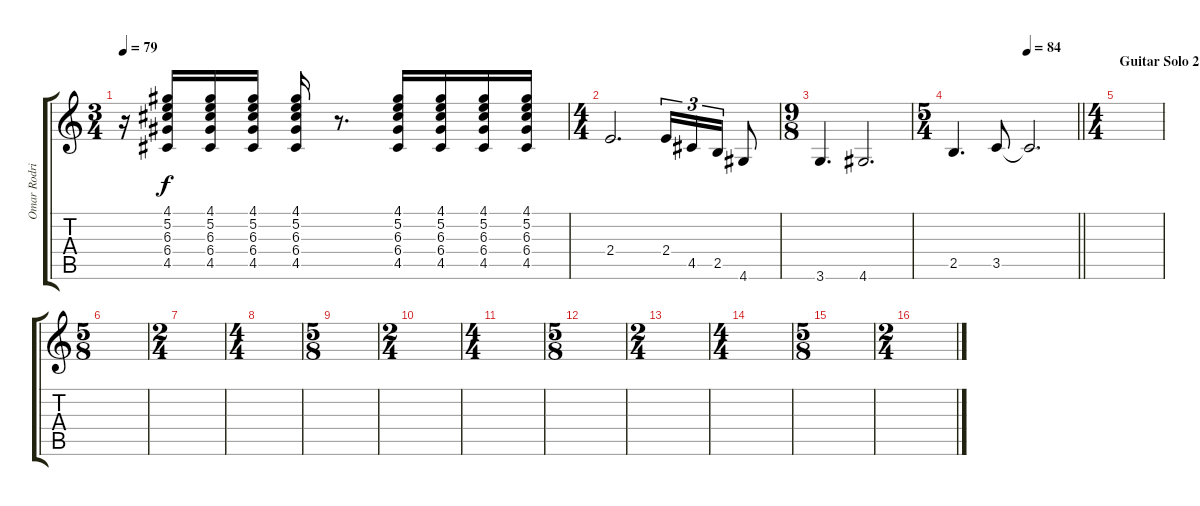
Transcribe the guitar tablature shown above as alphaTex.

\track ("Omar Rodriguez-Lopez" "Omar Rodri") {instrument distortionguitar}
\staff {score tabs}
\tuning (E4 B3 G3 D3 A2 E2) {hide}
\ts (3 4)
\tempo 79
\clef g2
\ks c
r.16{dy f} (4.1 5.2 6.3 6.4 4.5).16 (4.1 5.2 6.3 6.4 4.5).16 (4.1 5.2 6.3 6.4 4.5).16 (4.1 5.2 6.3 6.4 4.5).16 r.8{d} (4.1 5.2 6.3 6.4 4.5).16 (4.1 5.2 6.3 6.4 4.5).16 (4.1 5.2 6.3 6.4 4.5).16 (4.1 5.2 6.3 6.4 4.5).16 |
\ts (4 4)
2.4.2{d volume 11} 2.4.16{tu (3 2)} 4.5.16{tu (3 2)} 2.5.16{tu (3 2)} 4.6.8 |
\ts (9 8)
3.6.4{d} 4.6.2{d} |
\ts (5 4)
\tempo (84 0.6)
\barLineRight lightlight
2.5.4{d} 3.5.8 3.5{t}.2{d} |
\ts (4 4)
\section ("" "Guitar Solo 2")
|
\ts (5 8)
|
\ts (2 4)
|
\ts (4 4)
|
\ts (5 8)
|
\ts (2 4)
|
\ts (4 4)
|
\ts (5 8)
|
\ts (2 4)
|
\ts (4 4)
|
\ts (5 8)
|
\ts (2 4)
